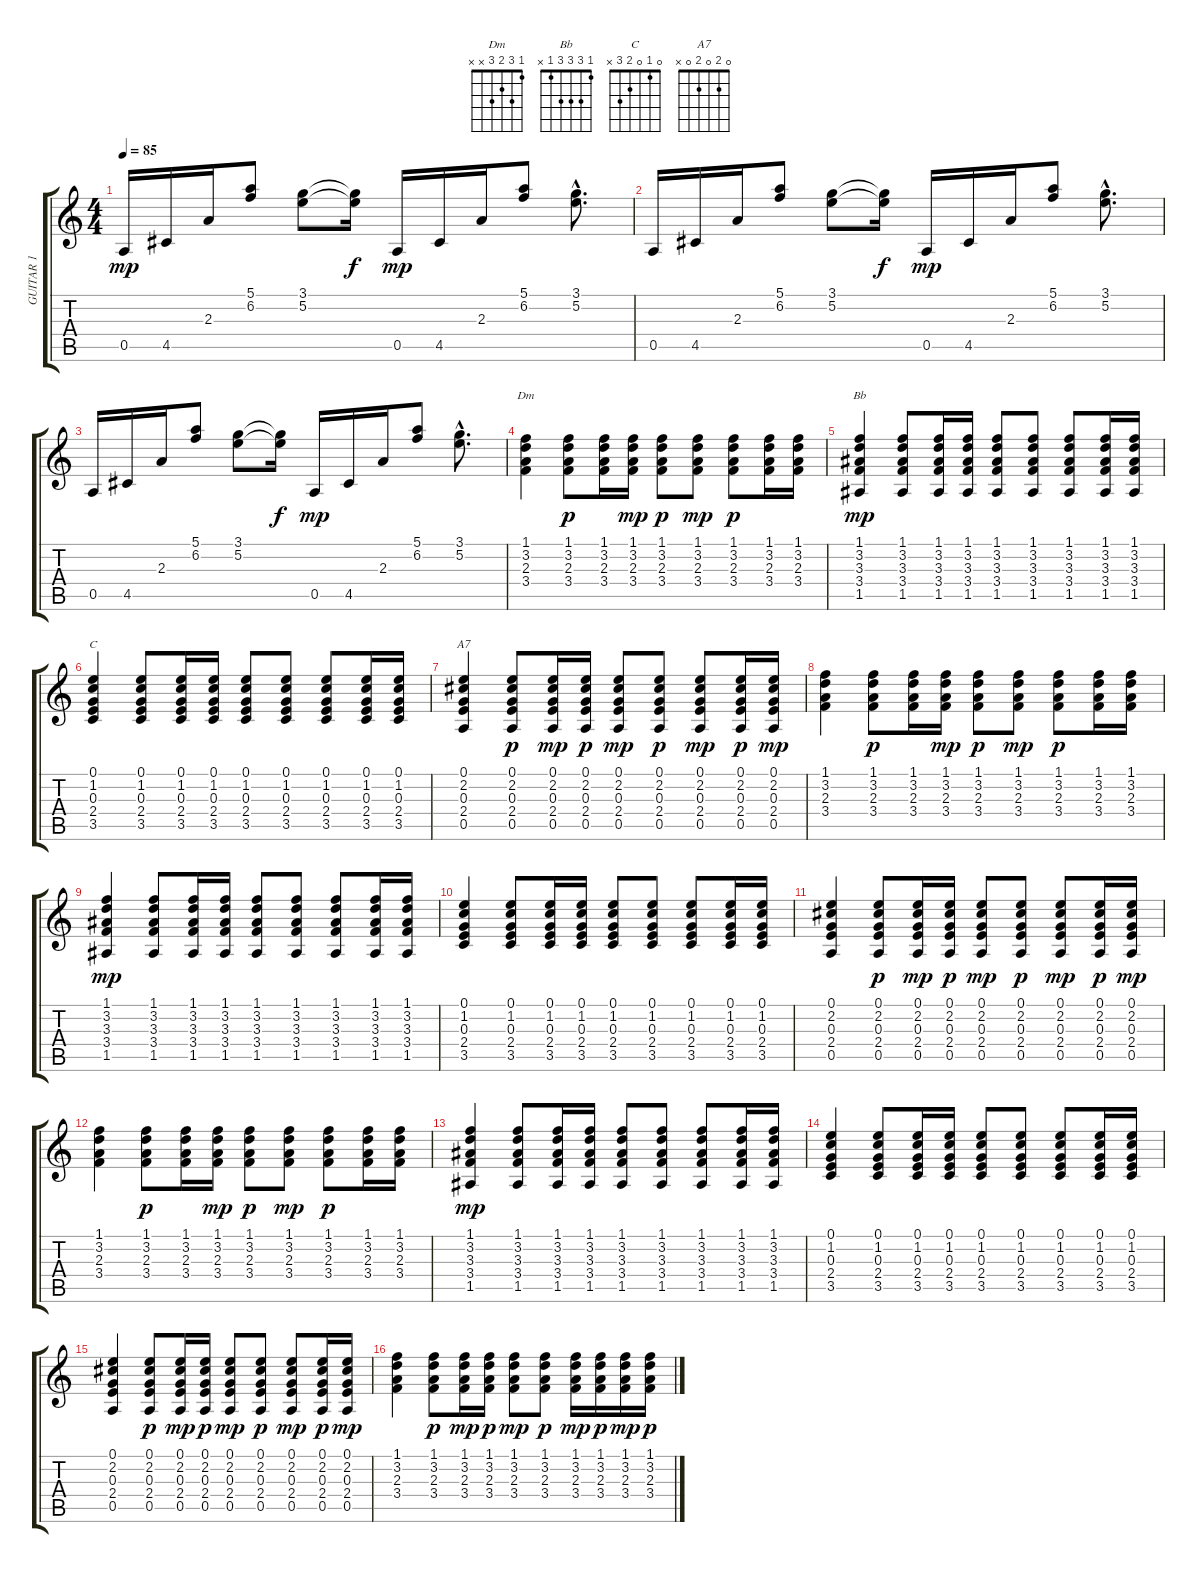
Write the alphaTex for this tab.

\track ("GUITAR 1" "GUITAR 1") {instrument acousticguitarsteel}
\staff {score tabs}
\tuning (E4 B3 G3 D3 A2 E2) {hide}
\chord ("Dm" 1 3 2 3 x x)
\chord ("Bb" 1 3 3 3 1 x)
\chord ("C" 0 1 0 2 3 x)
\chord ("A7" 0 2 0 2 0 x)
\ts (4 4)
\tempo 85
\clef g2
\ks c
0.5.16{dy mp} 4.5.16 2.3.16 (5.1 6.2).8 (3.1 5.2).8 (3.1{t} 5.2{t}).16{dy f} 0.5.16{dy mp} 4.5.16 2.3.16 (5.1 6.2).8 (3.1{hac} 5.2{hac}).8{d} |
0.5.16 4.5.16 2.3.16 (5.1 6.2).8 (3.1 5.2).8 (3.1{t} 5.2{t}).16{dy f} 0.5.16{dy mp} 4.5.16 2.3.16 (5.1 6.2).8 (3.1{hac} 5.2{hac}).8{d} |
0.5.16 4.5.16 2.3.16 (5.1 6.2).8 (3.1 5.2).8 (3.1{t} 5.2{t}).16{dy f} 0.5.16{dy mp} 4.5.16 2.3.16 (5.1 6.2).8 (3.1{hac} 5.2{hac}).8{d} |
(1.1 3.2 2.3 3.4).4{ch "Dm"} (1.1 3.2 2.3 3.4).8{dy p} (1.1 3.2 2.3 3.4).16 (1.1 3.2 2.3 3.4).16{dy mp} (1.1 3.2 2.3 3.4).8{dy p} (1.1 3.2 2.3 3.4).8{dy mp} (1.1 3.2 2.3 3.4).8{dy p} (1.1 3.2 2.3 3.4).16 (1.1 3.2 2.3 3.4).16 |
(1.1 3.2 3.3 3.4 1.5).4{ch "Bb" dy mp} (1.1 3.2 3.3 3.4 1.5).8 (1.1 3.2 3.3 3.4 1.5).16 (1.1 3.2 3.3 3.4 1.5).16 (1.1 3.2 3.3 3.4 1.5).8 (1.1 3.2 3.3 3.4 1.5).8 (1.1 3.2 3.3 3.4 1.5).8 (1.1 3.2 3.3 3.4 1.5).16 (1.1 3.2 3.3 3.4 1.5).16 |
(0.1 1.2 0.3 2.4 3.5).4{ch "C"} (0.1 1.2 0.3 2.4 3.5).8 (0.1 1.2 0.3 2.4 3.5).16 (0.1 1.2 0.3 2.4 3.5).16 (0.1 1.2 0.3 2.4 3.5).8 (0.1 1.2 0.3 2.4 3.5).8 (0.1 1.2 0.3 2.4 3.5).8 (0.1 1.2 0.3 2.4 3.5).16 (0.1 1.2 0.3 2.4 3.5).16 |
(0.1 2.2 0.3 2.4 0.5).4{ch "A7"} (0.1 2.2 0.3 2.4 0.5).8{dy p} (0.1 2.2 0.3 2.4 0.5).16{dy mp} (0.1 2.2 0.3 2.4 0.5).16{dy p} (0.1 2.2 0.3 2.4 0.5).8{dy mp} (0.1 2.2 0.3 2.4 0.5).8{dy p} (0.1 2.2 0.3 2.4 0.5).8{dy mp} (0.1 2.2 0.3 2.4 0.5).16{dy p} (0.1 2.2 0.3 2.4 0.5).16{dy mp} |
(1.1 3.2 2.3 3.4).4 (1.1 3.2 2.3 3.4).8{dy p} (1.1 3.2 2.3 3.4).16 (1.1 3.2 2.3 3.4).16{dy mp} (1.1 3.2 2.3 3.4).8{dy p} (1.1 3.2 2.3 3.4).8{dy mp} (1.1 3.2 2.3 3.4).8{dy p} (1.1 3.2 2.3 3.4).16 (1.1 3.2 2.3 3.4).16 |
(1.1 3.2 3.3 3.4 1.5).4{dy mp} (1.1 3.2 3.3 3.4 1.5).8 (1.1 3.2 3.3 3.4 1.5).16 (1.1 3.2 3.3 3.4 1.5).16 (1.1 3.2 3.3 3.4 1.5).8 (1.1 3.2 3.3 3.4 1.5).8 (1.1 3.2 3.3 3.4 1.5).8 (1.1 3.2 3.3 3.4 1.5).16 (1.1 3.2 3.3 3.4 1.5).16 |
(0.1 1.2 0.3 2.4 3.5).4 (0.1 1.2 0.3 2.4 3.5).8 (0.1 1.2 0.3 2.4 3.5).16 (0.1 1.2 0.3 2.4 3.5).16 (0.1 1.2 0.3 2.4 3.5).8 (0.1 1.2 0.3 2.4 3.5).8 (0.1 1.2 0.3 2.4 3.5).8 (0.1 1.2 0.3 2.4 3.5).16 (0.1 1.2 0.3 2.4 3.5).16 |
(0.1 2.2 0.3 2.4 0.5).4 (0.1 2.2 0.3 2.4 0.5).8{dy p} (0.1 2.2 0.3 2.4 0.5).16{dy mp} (0.1 2.2 0.3 2.4 0.5).16{dy p} (0.1 2.2 0.3 2.4 0.5).8{dy mp} (0.1 2.2 0.3 2.4 0.5).8{dy p} (0.1 2.2 0.3 2.4 0.5).8{dy mp} (0.1 2.2 0.3 2.4 0.5).16{dy p} (0.1 2.2 0.3 2.4 0.5).16{dy mp} |
(1.1 3.2 2.3 3.4).4 (1.1 3.2 2.3 3.4).8{dy p} (1.1 3.2 2.3 3.4).16 (1.1 3.2 2.3 3.4).16{dy mp} (1.1 3.2 2.3 3.4).8{dy p} (1.1 3.2 2.3 3.4).8{dy mp} (1.1 3.2 2.3 3.4).8{dy p} (1.1 3.2 2.3 3.4).16 (1.1 3.2 2.3 3.4).16 |
(1.1 3.2 3.3 3.4 1.5).4{dy mp} (1.1 3.2 3.3 3.4 1.5).8 (1.1 3.2 3.3 3.4 1.5).16 (1.1 3.2 3.3 3.4 1.5).16 (1.1 3.2 3.3 3.4 1.5).8 (1.1 3.2 3.3 3.4 1.5).8 (1.1 3.2 3.3 3.4 1.5).8 (1.1 3.2 3.3 3.4 1.5).16 (1.1 3.2 3.3 3.4 1.5).16 |
(0.1 1.2 0.3 2.4 3.5).4 (0.1 1.2 0.3 2.4 3.5).8 (0.1 1.2 0.3 2.4 3.5).16 (0.1 1.2 0.3 2.4 3.5).16 (0.1 1.2 0.3 2.4 3.5).8 (0.1 1.2 0.3 2.4 3.5).8 (0.1 1.2 0.3 2.4 3.5).8 (0.1 1.2 0.3 2.4 3.5).16 (0.1 1.2 0.3 2.4 3.5).16 |
(0.1 2.2 0.3 2.4 0.5).4 (0.1 2.2 0.3 2.4 0.5).8{dy p} (0.1 2.2 0.3 2.4 0.5).16{dy mp} (0.1 2.2 0.3 2.4 0.5).16{dy p} (0.1 2.2 0.3 2.4 0.5).8{dy mp} (0.1 2.2 0.3 2.4 0.5).8{dy p} (0.1 2.2 0.3 2.4 0.5).8{dy mp} (0.1 2.2 0.3 2.4 0.5).16{dy p} (0.1 2.2 0.3 2.4 0.5).16{dy mp} |
(1.1 3.2 2.3 3.4).4 (1.1 3.2 2.3 3.4).8{dy p} (1.1 3.2 2.3 3.4).16{dy mp} (1.1 3.2 2.3 3.4).16{dy p} (1.1 3.2 2.3 3.4).8{dy mp} (1.1 3.2 2.3 3.4).8{dy p} (1.1 3.2 2.3 3.4).16{dy mp} (1.1 3.2 2.3 3.4).16{dy p} (1.1 3.2 2.3 3.4).16{dy mp} (1.1 3.2 2.3 3.4).16{dy p}
